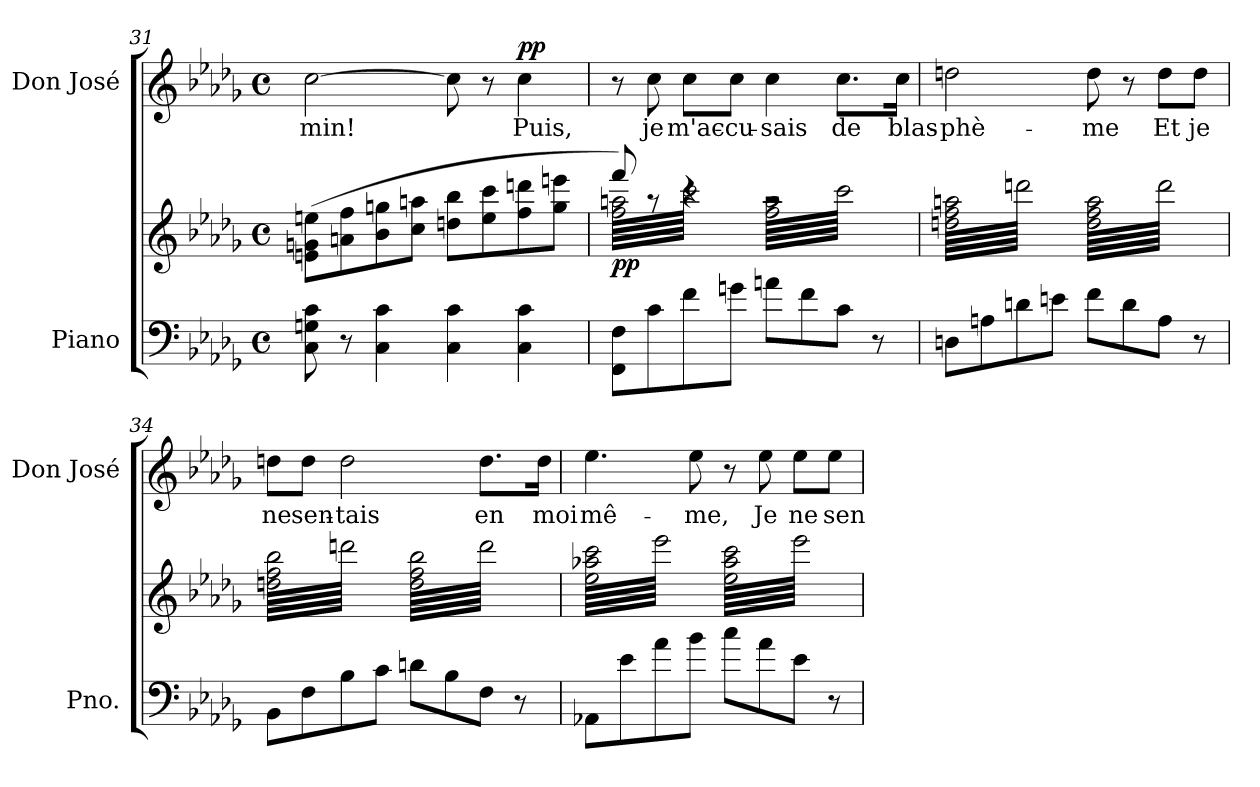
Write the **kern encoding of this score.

**kern	**kern	**dynam	**kern	**text	**dynam
*part2	*part2	*part2	*part1	*part1	*part1
*staff3	*staff2	*staff2/3	*staff1	*staff1	*staff1
*I"Piano	*	*	*I"Don José	*	*
*I'Pno.	*	*	*I'Don José	*	*
!!LO:PB:g=z
*clefF4	*clefG2	*	*clefG2	*	*
*k[b-e-a-d-g-]	*k[b-e-a-d-g-]	*	*k[b-e-a-d-g-]	*	*
*M4/4	*M4/4	*	*M4/4	*	*
*met(c)	*met(c)	*	*met(c)	*	*
=31	=31	=31	=31	=31	=31
8C\ 8Gn\ 8c\	(8en\ 8gn\ 8een\L	.	[2cc\	-min!	.
8r	8an\ 8ff\	.	.	.	.
4C\ 4c\	8b-\ 8ggn\	.	.	.	.
.	8cc\ 8aan\J	.	.	.	.
4C\ 4c\	8ddn\ 8bb-\L	.	8cc\]	.	.
.	8ee\ 8ccc\	.	8r	.	.
!	!	!	!	!	!LO:DY:a
4C\ 4c\	8ff\ 8dddn\	.	4cc\	Puis,	pp
.	8gg\ 8eeen\J	.	.	.	.
=32	=32	=32	=32	=32	=32
*	*^	*	*	*	*
!	!	!	!LO:DY:b	!	!	!
*	*tremolo	*	*	*	*	*
8FF\ 8F\L	8fff/)	(64ff\ 64aan\LLLL	pp	8r	.	.
.	.	64ccc\)	.	.	.	.
.	.	64ff\ 64aan\	.	.	.	.
.	.	64ccc\)	.	.	.	.
.	.	64ff\ 64aan\	.	.	.	.
.	.	64ccc\)	.	.	.	.
.	.	64ff\ 64aan\	.	.	.	.
.	.	64ccc\)	.	.	.	.
8c\	8raa	64ff\ 64aan\	.	8cc\	je	.
.	.	64ccc\)	.	.	.	.
.	.	64ff\ 64aan\	.	.	.	.
.	.	64ccc\)	.	.	.	.
.	.	64ff\ 64aan\	.	.	.	.
.	.	64ccc\)	.	.	.	.
.	.	64ff\ 64aan\	.	.	.	.
.	.	64ccc\)	.	.	.	.
8f\	4rccc	64ff\ 64aan\	.	8cc\L	m'ac-	.
.	.	64ccc\)	.	.	.	.
.	.	64ff\ 64aan\	.	.	.	.
.	.	64ccc\)	.	.	.	.
.	.	64ff\ 64aan\	.	.	.	.
.	.	64ccc\)	.	.	.	.
.	.	64ff\ 64aan\	.	.	.	.
.	.	64ccc\)	.	.	.	.
8gn\J	.	64ff\ 64aan\	.	8cc\J	-cu-	.
.	.	64ccc\)	.	.	.	.
.	.	64ff\ 64aan\	.	.	.	.
.	.	64ccc\)	.	.	.	.
.	.	64ff\ 64aan\	.	.	.	.
.	.	64ccc\)	.	.	.	.
.	.	64ff\ 64aan\	.	.	.	.
.	.	64ccc\)JJJJ	.	.	.	.
8an\L	2raa	(64ff\ 64aa\LLLL	.	4cc\	-sais	.
.	.	64ccc\)	.	.	.	.
.	.	64ff\ 64aa\	.	.	.	.
.	.	64ccc\)	.	.	.	.
.	.	64ff\ 64aa\	.	.	.	.
.	.	64ccc\)	.	.	.	.
.	.	64ff\ 64aa\	.	.	.	.
.	.	64ccc\)	.	.	.	.
8f\	.	64ff\ 64aa\	.	.	.	.
.	.	64ccc\)	.	.	.	.
.	.	64ff\ 64aa\	.	.	.	.
.	.	64ccc\)	.	.	.	.
.	.	64ff\ 64aa\	.	.	.	.
.	.	64ccc\)	.	.	.	.
.	.	64ff\ 64aa\	.	.	.	.
.	.	64ccc\)	.	.	.	.
8c\J	.	64ff\ 64aa\	.	8.cc\L	de	.
.	.	64ccc\)	.	.	.	.
.	.	64ff\ 64aa\	.	.	.	.
.	.	64ccc\)	.	.	.	.
.	.	64ff\ 64aa\	.	.	.	.
.	.	64ccc\)	.	.	.	.
.	.	64ff\ 64aa\	.	.	.	.
.	.	64ccc\)	.	.	.	.
8r	.	64ff\ 64aa\	.	.	.	.
.	.	64ccc\)	.	.	.	.
.	.	64ff\ 64aa\	.	.	.	.
.	.	64ccc\)	.	.	.	.
.	.	64ff\ 64aa\	.	16cc\Jk	blas-	.
.	.	64ccc\)	.	.	.	.
.	.	64ff\ 64aa\	.	.	.	.
.	.	64ccc\)JJJJ	.	.	.	.
*	*v	*v	*	*	*	*
=33	=33	=33	=33	=33	=33
8Dn\L	(64ddn\ 64ff\ 64aan\LLLL	.	2ddn\	-phè-	.
.	64dddn\)	.	.	.	.
.	64ddn\ 64ff\ 64aan\	.	.	.	.
.	64dddn\)	.	.	.	.
.	64ddn\ 64ff\ 64aan\	.	.	.	.
.	64dddn\)	.	.	.	.
.	64ddn\ 64ff\ 64aan\	.	.	.	.
.	64dddn\)	.	.	.	.
8An\	64ddn\ 64ff\ 64aan\	.	.	.	.
.	64dddn\)	.	.	.	.
.	64ddn\ 64ff\ 64aan\	.	.	.	.
.	64dddn\)	.	.	.	.
.	64ddn\ 64ff\ 64aan\	.	.	.	.
.	64dddn\)	.	.	.	.
.	64ddn\ 64ff\ 64aan\	.	.	.	.
.	64dddn\)	.	.	.	.
8dn\	64ddn\ 64ff\ 64aan\	.	.	.	.
.	64dddn\)	.	.	.	.
.	64ddn\ 64ff\ 64aan\	.	.	.	.
.	64dddn\)	.	.	.	.
.	64ddn\ 64ff\ 64aan\	.	.	.	.
.	64dddn\)	.	.	.	.
.	64ddn\ 64ff\ 64aan\	.	.	.	.
.	64dddn\)	.	.	.	.
8en\J	64ddn\ 64ff\ 64aan\	.	.	.	.
.	64dddn\)	.	.	.	.
.	64ddn\ 64ff\ 64aan\	.	.	.	.
.	64dddn\)	.	.	.	.
.	64ddn\ 64ff\ 64aan\	.	.	.	.
.	64dddn\)	.	.	.	.
.	64ddn\ 64ff\ 64aan\	.	.	.	.
.	64dddn\)JJJJ	.	.	.	.
8f\L	(64dd\ 64ff\ 64aa\LLLL	.	8dd\	-me	.
.	64ddd\)	.	.	.	.
.	64dd\ 64ff\ 64aa\	.	.	.	.
.	64ddd\)	.	.	.	.
.	64dd\ 64ff\ 64aa\	.	.	.	.
.	64ddd\)	.	.	.	.
.	64dd\ 64ff\ 64aa\	.	.	.	.
.	64ddd\)	.	.	.	.
8d\	64dd\ 64ff\ 64aa\	.	8r	.	.
.	64ddd\)	.	.	.	.
.	64dd\ 64ff\ 64aa\	.	.	.	.
.	64ddd\)	.	.	.	.
.	64dd\ 64ff\ 64aa\	.	.	.	.
.	64ddd\)	.	.	.	.
.	64dd\ 64ff\ 64aa\	.	.	.	.
.	64ddd\)	.	.	.	.
8A\J	64dd\ 64ff\ 64aa\	.	8dd\L	Et	.
.	64ddd\)	.	.	.	.
.	64dd\ 64ff\ 64aa\	.	.	.	.
.	64ddd\)	.	.	.	.
.	64dd\ 64ff\ 64aa\	.	.	.	.
.	64ddd\)	.	.	.	.
.	64dd\ 64ff\ 64aa\	.	.	.	.
.	64ddd\)	.	.	.	.
8r	64dd\ 64ff\ 64aa\	.	8dd\J	je	.
.	64ddd\)	.	.	.	.
.	64dd\ 64ff\ 64aa\	.	.	.	.
.	64ddd\)	.	.	.	.
.	64dd\ 64ff\ 64aa\	.	.	.	.
.	64ddd\)	.	.	.	.
.	64dd\ 64ff\ 64aa\	.	.	.	.
.	64ddd\)JJJJ	.	.	.	.
!!LO:LB:g=z
=34	=34	=34	=34	=34	=34
8BB-\L	(64ddn\ 64ff\ 64bb-\LLLL	.	8ddn\L	ne	.
.	64dddn\)	.	.	.	.
.	64ddn\ 64ff\ 64bb-\	.	.	.	.
.	64dddn\)	.	.	.	.
.	64ddn\ 64ff\ 64bb-\	.	.	.	.
.	64dddn\)	.	.	.	.
.	64ddn\ 64ff\ 64bb-\	.	.	.	.
.	64dddn\)	.	.	.	.
8F\	64ddn\ 64ff\ 64bb-\	.	8dd\J	sen-	.
.	64dddn\)	.	.	.	.
.	64ddn\ 64ff\ 64bb-\	.	.	.	.
.	64dddn\)	.	.	.	.
.	64ddn\ 64ff\ 64bb-\	.	.	.	.
.	64dddn\)	.	.	.	.
.	64ddn\ 64ff\ 64bb-\	.	.	.	.
.	64dddn\)	.	.	.	.
8B-\	64ddn\ 64ff\ 64bb-\	.	2dd\	-tais	.
.	64dddn\)	.	.	.	.
.	64ddn\ 64ff\ 64bb-\	.	.	.	.
.	64dddn\)	.	.	.	.
.	64ddn\ 64ff\ 64bb-\	.	.	.	.
.	64dddn\)	.	.	.	.
.	64ddn\ 64ff\ 64bb-\	.	.	.	.
.	64dddn\)	.	.	.	.
8c\J	64ddn\ 64ff\ 64bb-\	.	.	.	.
.	64dddn\)	.	.	.	.
.	64ddn\ 64ff\ 64bb-\	.	.	.	.
.	64dddn\)	.	.	.	.
.	64ddn\ 64ff\ 64bb-\	.	.	.	.
.	64dddn\)	.	.	.	.
.	64ddn\ 64ff\ 64bb-\	.	.	.	.
.	64dddn\)JJJJ	.	.	.	.
8dn\L	(64dd\ 64ff\ 64bb-\LLLL	.	.	.	.
.	64ddd\)	.	.	.	.
.	64dd\ 64ff\ 64bb-\	.	.	.	.
.	64ddd\)	.	.	.	.
.	64dd\ 64ff\ 64bb-\	.	.	.	.
.	64ddd\)	.	.	.	.
.	64dd\ 64ff\ 64bb-\	.	.	.	.
.	64ddd\)	.	.	.	.
8B-\	64dd\ 64ff\ 64bb-\	.	.	.	.
.	64ddd\)	.	.	.	.
.	64dd\ 64ff\ 64bb-\	.	.	.	.
.	64ddd\)	.	.	.	.
.	64dd\ 64ff\ 64bb-\	.	.	.	.
.	64ddd\)	.	.	.	.
.	64dd\ 64ff\ 64bb-\	.	.	.	.
.	64ddd\)	.	.	.	.
8F\J	64dd\ 64ff\ 64bb-\	.	8.dd\L	en	.
.	64ddd\)	.	.	.	.
.	64dd\ 64ff\ 64bb-\	.	.	.	.
.	64ddd\)	.	.	.	.
.	64dd\ 64ff\ 64bb-\	.	.	.	.
.	64ddd\)	.	.	.	.
.	64dd\ 64ff\ 64bb-\	.	.	.	.
.	64ddd\)	.	.	.	.
8r	64dd\ 64ff\ 64bb-\	.	.	.	.
.	64ddd\)	.	.	.	.
.	64dd\ 64ff\ 64bb-\	.	.	.	.
.	64ddd\)	.	.	.	.
.	64dd\ 64ff\ 64bb-\	.	16dd\Jk	moi	.
.	64ddd\)	.	.	.	.
.	64dd\ 64ff\ 64bb-\	.	.	.	.
.	64ddd\)JJJJ	.	.	.	.
=35	=35	=35	=35	=35	=35
8AA-X\L	(64ee-\ 64aa-X\ 64ccc\LLLL	.	4.ee-\	mê-	.
.	64eee-\)	.	.	.	.
.	64ee-\ 64aa-X\ 64ccc\	.	.	.	.
.	64eee-\)	.	.	.	.
.	64ee-\ 64aa-X\ 64ccc\	.	.	.	.
.	64eee-\)	.	.	.	.
.	64ee-\ 64aa-X\ 64ccc\	.	.	.	.
.	64eee-\)	.	.	.	.
8e-\	64ee-\ 64aa-X\ 64ccc\	.	.	.	.
.	64eee-\)	.	.	.	.
.	64ee-\ 64aa-X\ 64ccc\	.	.	.	.
.	64eee-\)	.	.	.	.
.	64ee-\ 64aa-X\ 64ccc\	.	.	.	.
.	64eee-\)	.	.	.	.
.	64ee-\ 64aa-X\ 64ccc\	.	.	.	.
.	64eee-\)	.	.	.	.
8a-\	64ee-\ 64aa-X\ 64ccc\	.	.	.	.
.	64eee-\)	.	.	.	.
.	64ee-\ 64aa-X\ 64ccc\	.	.	.	.
.	64eee-\)	.	.	.	.
.	64ee-\ 64aa-X\ 64ccc\	.	.	.	.
.	64eee-\)	.	.	.	.
.	64ee-\ 64aa-X\ 64ccc\	.	.	.	.
.	64eee-\)	.	.	.	.
8b-\J	64ee-\ 64aa-X\ 64ccc\	.	8ee-\	-me,	.
.	64eee-\)	.	.	.	.
.	64ee-\ 64aa-X\ 64ccc\	.	.	.	.
.	64eee-\)	.	.	.	.
.	64ee-\ 64aa-X\ 64ccc\	.	.	.	.
.	64eee-\)	.	.	.	.
.	64ee-\ 64aa-X\ 64ccc\	.	.	.	.
.	64eee-\)JJJJ	.	.	.	.
8cc\L	(64ee-\ 64aa-\ 64ccc\LLLL	.	8r	.	.
.	64eee-\)	.	.	.	.
.	64ee-\ 64aa-\ 64ccc\	.	.	.	.
.	64eee-\)	.	.	.	.
.	64ee-\ 64aa-\ 64ccc\	.	.	.	.
.	64eee-\)	.	.	.	.
.	64ee-\ 64aa-\ 64ccc\	.	.	.	.
.	64eee-\)	.	.	.	.
8a-\	64ee-\ 64aa-\ 64ccc\	.	8ee-\	Je	.
.	64eee-\)	.	.	.	.
.	64ee-\ 64aa-\ 64ccc\	.	.	.	.
.	64eee-\)	.	.	.	.
.	64ee-\ 64aa-\ 64ccc\	.	.	.	.
.	64eee-\)	.	.	.	.
.	64ee-\ 64aa-\ 64ccc\	.	.	.	.
.	64eee-\)	.	.	.	.
8e-\J	64ee-\ 64aa-\ 64ccc\	.	8ee-\L	ne	.
.	64eee-\)	.	.	.	.
.	64ee-\ 64aa-\ 64ccc\	.	.	.	.
.	64eee-\)	.	.	.	.
.	64ee-\ 64aa-\ 64ccc\	.	.	.	.
.	64eee-\)	.	.	.	.
.	64ee-\ 64aa-\ 64ccc\	.	.	.	.
.	64eee-\)	.	.	.	.
8r	64ee-\ 64aa-\ 64ccc\	.	8ee-\J	sen-	.
.	64eee-\)	.	.	.	.
.	64ee-\ 64aa-\ 64ccc\	.	.	.	.
.	64eee-\)	.	.	.	.
.	64ee-\ 64aa-\ 64ccc\	.	.	.	.
.	64eee-\)	.	.	.	.
.	64ee-\ 64aa-\ 64ccc\	.	.	.	.
.	64eee-\)JJJJ	.	.	.	.
*	*Xtremolo	*	*	*	*
.	.	.	.	.	.
.	.	.	.	.	.
.	.	.	.	.	.
.	.	.	.	.	.
.	.	.	.	.	.
.	.	.	.	.	.
.	.	.	.	.	.
.	.	.	.	.	.
.	.	.	.	.	.
.	.	.	.	.	.
.	.	.	.	.	.
.	.	.	.	.	.
.	.	.	.	.	.
.	.	.	.	.	.
.	.	.	.	.	.
.	.	.	.	.	.
=	=	=	=	=	=
*-	*-	*-	*-	*-	*-
